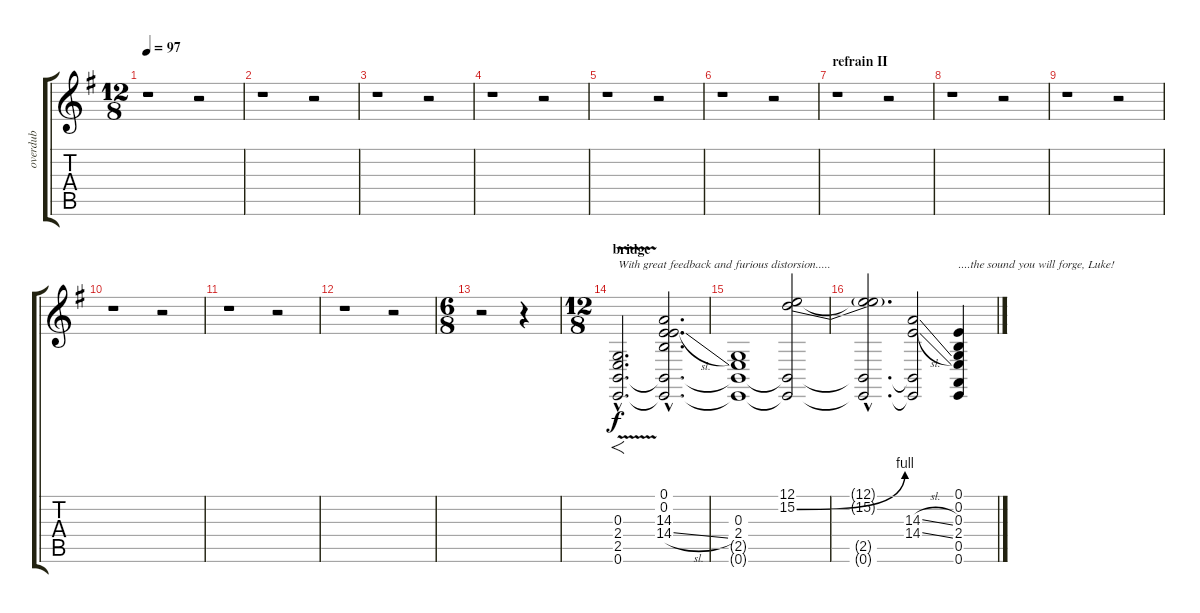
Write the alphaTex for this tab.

\track ("overdub" "overdub") {instrument lead5charang}
\staff {score tabs}
\tuning (E4 B3 G3 D3 A2 E2) {hide}
\ts (12 8)
\tempo 97
\clef g2
\ks g
r.1{dy f} r.2 |
r.1 r.2 |
r.1 r.2 |
r.1 r.2 |
r.1 r.2 |
r.1 r.2 |
\section ("" "refrain II")
r.1 r.2 |
r.1 r.2 |
r.1 r.2 |
r.1 r.2 |
r.1 r.2 |
r.1 r.2 |
\ts (6 8)
r.2 r.4 |
\ts (12 8)
\section ("" "bridge")
(0.3{hac} 2.4{v hac} 2.5{hac} 0.6{hac}).2{f d txt "With great feedback and furious distorsion....."} (0.1{hac} 0.2{hac} 14.3{hac} 14.4{sl hac} 2.5{hac t} 0.6{hac t}).2{d} |
(0.3 2.4 2.5{t} 0.6{t}).1 (12.1 15.2{be (bend 0 0 60 4)} 2.5{t} 0.6{t}).2 |
(12.1{hac t} 15.2{hac t} 2.5{hac t} 0.6{hac t}).2{d} (14.3{sl} 14.4{sl} 2.5{t} 0.6{t}).2 (0.1 0.2 0.3 2.4 0.5 0.6).4{txt "....the sound you will forge, Luke!"}
